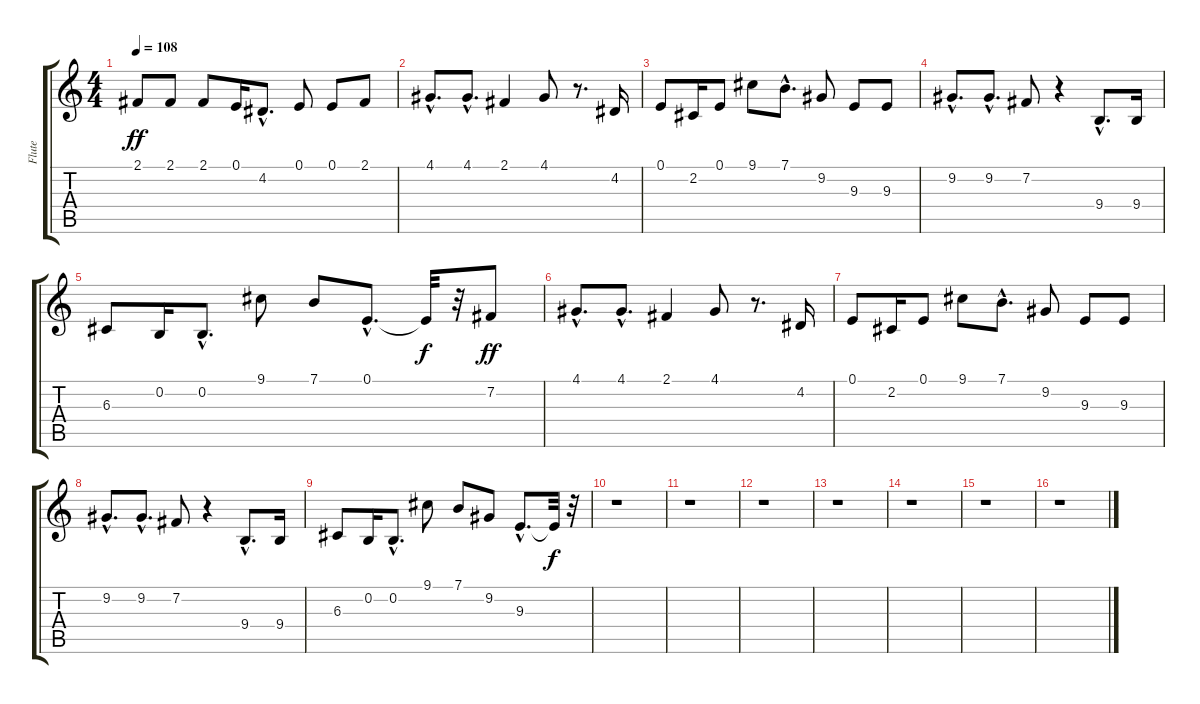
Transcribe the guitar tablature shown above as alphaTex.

\track ("Flute" "Flute") {instrument flute}
\staff {score tabs}
\tuning (E4 B3 G3 D3 A2 E2) {hide}
\ts (4 4)
\tempo 108
\clef g2
\ks c
2.1.8{dy ff} 2.1.8 2.1.8 0.1.16 4.2{hac}.8{d} 0.1.8 0.1.8 2.1.8 |
4.1{hac}.8{d} 4.1{hac}.8{d} 2.1.4 4.1.8 r.8{d} 4.2.16 |
0.1.8 2.2.16 0.1.8 9.1.8 7.1{hac}.8{d} 9.2.8 9.3.8 9.3.8 |
9.2{hac}.8{d} 9.2{hac}.8{d} 7.2.8 r.4 9.4{hac}.8{d} 9.4.16 |
6.3.8 0.2.16 0.2{hac}.8{d} 9.1.8 7.1.8 0.1{hac}.8{d} 0.1{t}.32{dy f} r.32 7.2.8{dy ff} |
4.1{hac}.8{d} 4.1{hac}.8{d} 2.1.4 4.1.8 r.8{d} 4.2.16 |
0.1.8 2.2.16 0.1.8 9.1.8 7.1{hac}.8{d} 9.2.8 9.3.8 9.3.8 |
9.2{hac}.8{d} 9.2{hac}.8{d} 7.2.8 r.4 9.4{hac}.8{d} 9.4.16 |
6.3.8 0.2.16 0.2{hac}.8{d} 9.1.8 7.1.8 9.2.8 9.3{hac}.8{d} 9.3{t}.32{dy f} r.32 |
r.1 |
r.1 |
r.1 |
r.1 |
r.1 |
r.1 |
r.1
